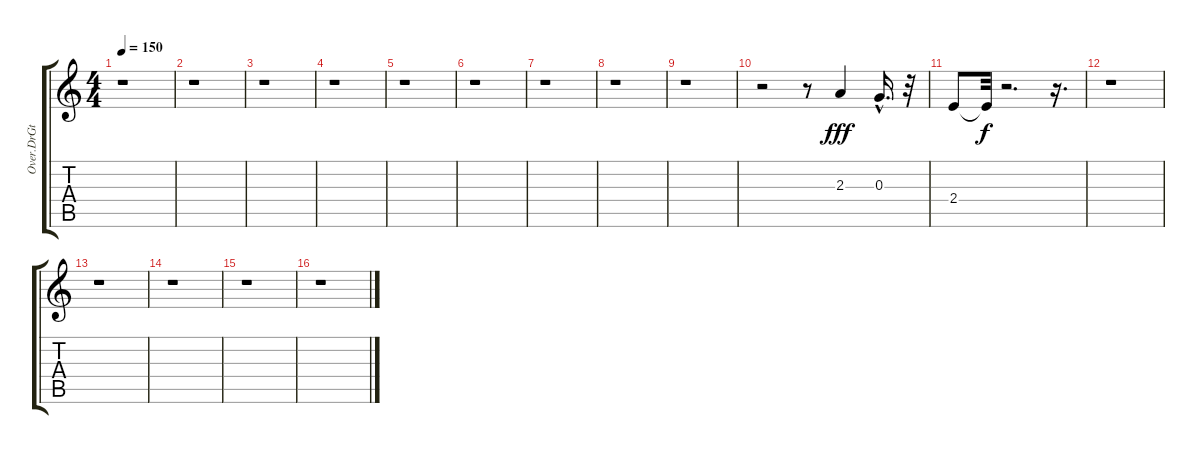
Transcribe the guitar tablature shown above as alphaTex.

\track ("Over.DrGt" "Over.DrGt") {instrument overdrivenguitar}
\staff {score tabs}
\tuning (E4 B3 G3 D3 A2 E2) {hide}
\ts (4 4)
\tempo 150
\clef g2
\ks c
r.1{dy fff instrument overdrivenguitar} |
r.1 |
r.1 |
r.1 |
r.1 |
r.1 |
r.1 |
r.1 |
r.1 |
r.2 r.8 2.3.4 0.3{hac}.16{d} r.32 |
2.4.8 2.4{t}.32{dy f} r.2{d} r.16{d} |
r.1 |
r.1 |
r.1 |
r.1 |
r.1
